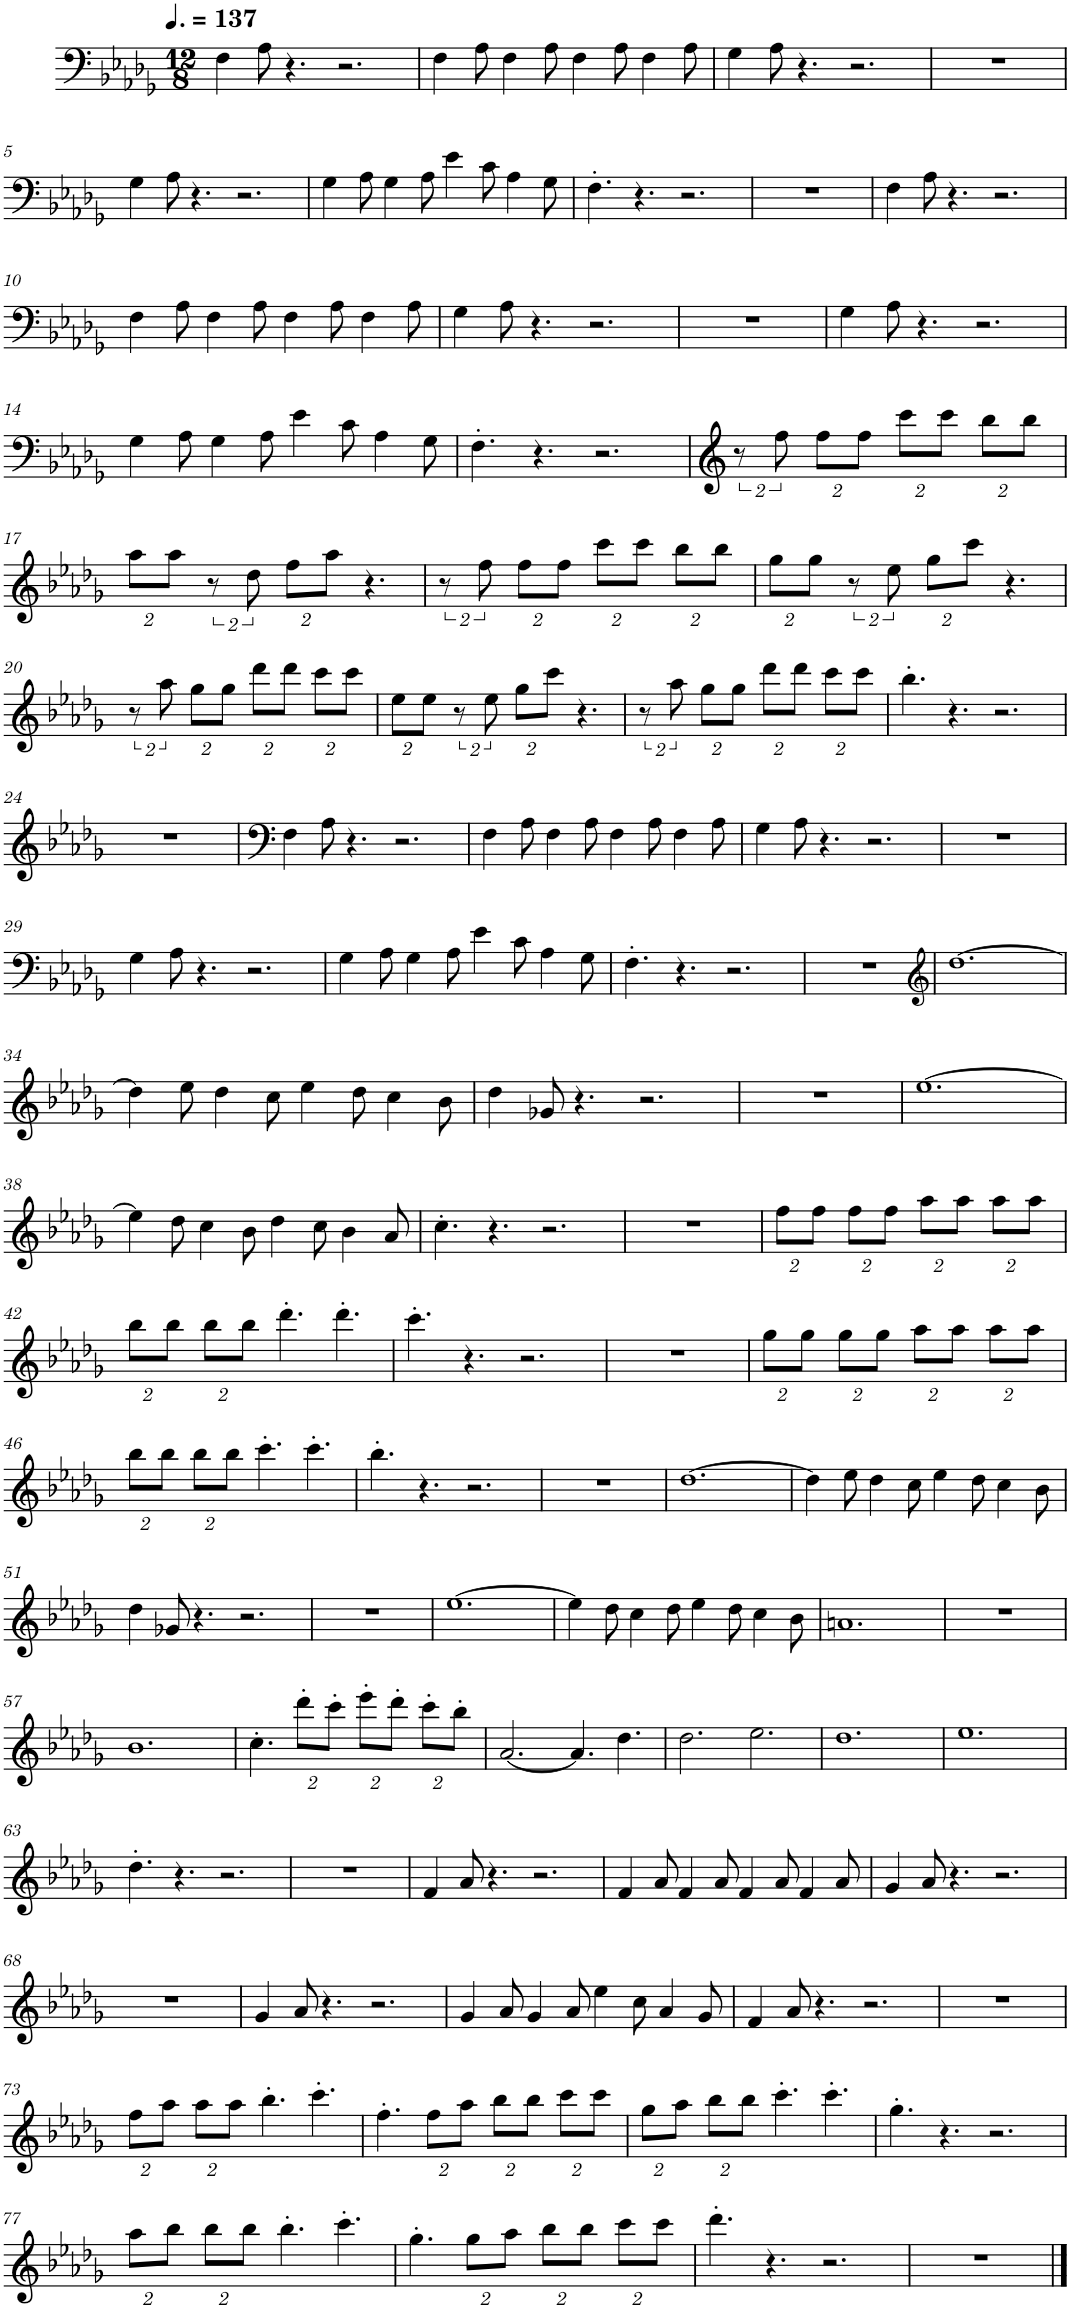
**kern
*part1
*staff1
*I"Piano
*I'Pno.
*clefF4
*k[b-e-a-d-g-]
*M12/8
*MM205
=1
4F\
8A-\
4.r
2.r
=2
4F\
8A-\
4F\
8A-\
4F\
8A-\
4F\
8A-\
=3
4G-\
8A-\
4.r
2.r
=4
1.r
!!LO:LB:g=z
=5
4G-\
8A-\
4.r
2.r
=6
4G-\
8A-\
4G-\
8A-\
4e-\
8c\
4A-\
8G-\
=7
4.F'\
4.r
2.r
=8
1.r
=9
4F\
8A-\
4.r
2.r
!!LO:LB:g=z
=10
4F\
8A-\
4F\
8A-\
4F\
8A-\
4F\
8A-\
=11
4G-\
8A-\
4.r
2.r
=12
1.r
=13
4G-\
8A-\
4.r
2.r
!!LO:LB:g=z
=14
4G-\
8A-\
4G-\
8A-\
4e-\
8c\
4A-\
8G-\
=15
4.F'\
4.r
2.r
=16
16%3r
16%3ff\
*Xbrackettup
16%3ff\L
16%3ff\J
16%3ccc\L
16%3ccc\J
16%3bb-\L
16%3bb-\J
!!LO:LB:g=z
=17
16%3aa-\L
16%3aa-\J
*brackettup
16%3r
16%3dd-\
*Xbrackettup
16%3ff\L
16%3aa-\J
4.r
=18
*brackettup
16%3r
16%3ff\
*Xbrackettup
16%3ff\L
16%3ff\J
16%3ccc\L
16%3ccc\J
16%3bb-\L
16%3bb-\J
=19
16%3gg-\L
16%3gg-\J
*brackettup
16%3r
16%3ee-\
*Xbrackettup
16%3gg-\L
16%3ccc\J
4.r
!!LO:LB:g=z
=20
*brackettup
16%3r
16%3aa-\
*Xbrackettup
16%3gg-\L
16%3gg-\J
16%3ddd-\L
16%3ddd-\J
16%3ccc\L
16%3ccc\J
=21
16%3ee-\L
16%3ee-\J
*brackettup
16%3r
16%3ee-\
*Xbrackettup
16%3gg-\L
16%3ccc\J
4.r
=22
*brackettup
16%3r
16%3aa-\
*Xbrackettup
16%3gg-\L
16%3gg-\J
16%3ddd-\L
16%3ddd-\J
16%3ccc\L
16%3ccc\J
=23
4.bb-'\
4.r
2.r
!!LO:LB:g=z
=24
1.r
=25
4F\
8A-\
4.r
2.r
=26
4F\
8A-\
4F\
8A-\
4F\
8A-\
4F\
8A-\
=27
4G-\
8A-\
4.r
2.r
=28
1.r
!!LO:LB:g=z
=29
4G-\
8A-\
4.r
2.r
=30
4G-\
8A-\
4G-\
8A-\
4e-\
8c\
4A-\
8G-\
=31
4.F'\
4.r
2.r
=32
1.r
=33
*clefG2
[1.dd-
!!LO:LB:g=z
=34
4dd-\]
8ee-\
4dd-\
8cc\
4ee-\
8dd-\
4cc\
8b-\
=35
4dd-\
8g-X/
4.r
2.r
=36
1.r
=37
[1.ee-
!!LO:LB:g=z
=38
4ee-\]
8dd-\
4cc\
8b-\
4dd-\
8cc\
4b-\
8a-/
=39
4.cc'\
4.r
2.r
=40
1.r
=41
16%3ff\L
16%3ff\J
16%3ff\L
16%3ff\J
16%3aa-\L
16%3aa-\J
16%3aa-\L
16%3aa-\J
!!LO:LB:g=z
=42
16%3bb-\L
16%3bb-\J
16%3bb-\L
16%3bb-\J
4.ddd-'\
4.ddd-'\
=43
4.ccc'\
4.r
2.r
=44
1.r
=45
16%3gg-\L
16%3gg-\J
16%3gg-\L
16%3gg-\J
16%3aa-\L
16%3aa-\J
16%3aa-\L
16%3aa-\J
!!LO:LB:g=z
=46
16%3bb-\L
16%3bb-\J
16%3bb-\L
16%3bb-\J
4.ccc'\
4.ccc'\
=47
4.bb-'\
4.r
2.r
=48
1.r
=49
[1.dd-
=50
4dd-\]
8ee-\
4dd-\
8cc\
4ee-\
8dd-\
4cc\
8b-\
!!LO:LB:g=z
=51
4dd-\
8g-X/
4.r
2.r
=52
1.r
=53
[1.ee-
=54
4ee-\]
8dd-\
4cc\
8dd-\
4ee-\
8dd-\
4cc\
8b-\
=55
1.an
=56
1.r
!!LO:LB:g=z
=57
1.b-
=58
4.cc'\
16%3ddd-'\L
16%3ccc'\J
16%3eee-'\L
16%3ddd-'\J
16%3ccc'\L
16%3bb-'\J
=59
[2.a-/
4.a-/]
4.dd-\
=60
2.dd-\
2.ee-\
=61
1.dd-
=62
1.ee-
!!LO:LB:g=z
=63
4.dd-'\
4.r
2.r
=64
1.r
=65
4f/
8a-/
4.r
2.r
=66
4f/
8a-/
4f/
8a-/
4f/
8a-/
4f/
8a-/
=67
4g-/
8a-/
4.r
2.r
!!LO:LB:g=z
=68
1.r
=69
4g-/
8a-/
4.r
2.r
=70
4g-/
8a-/
4g-/
8a-/
4ee-\
8cc\
4a-/
8g-/
=71
4f/
8a-/
4.r
2.r
=72
1.r
!!LO:LB:g=z
=73
16%3ff\L
16%3aa-\J
16%3aa-\L
16%3aa-\J
4.bb-'\
4.ccc'\
=74
4.ff'\
16%3ff\L
16%3aa-\J
16%3bb-\L
16%3bb-\J
16%3ccc\L
16%3ccc\J
=75
16%3gg-\L
16%3aa-\J
16%3bb-\L
16%3bb-\J
4.ccc'\
4.ccc'\
=76
4.gg-'\
4.r
2.r
!!LO:LB:g=z
=77
16%3aa-\L
16%3bb-\J
16%3bb-\L
16%3bb-\J
4.bb-'\
4.ccc'\
=78
4.gg-'\
16%3gg-\L
16%3aa-\J
16%3bb-\L
16%3bb-\J
16%3ccc\L
16%3ccc\J
=79
4.ddd-'\
4.r
2.r
=80
1.r
==
*-
